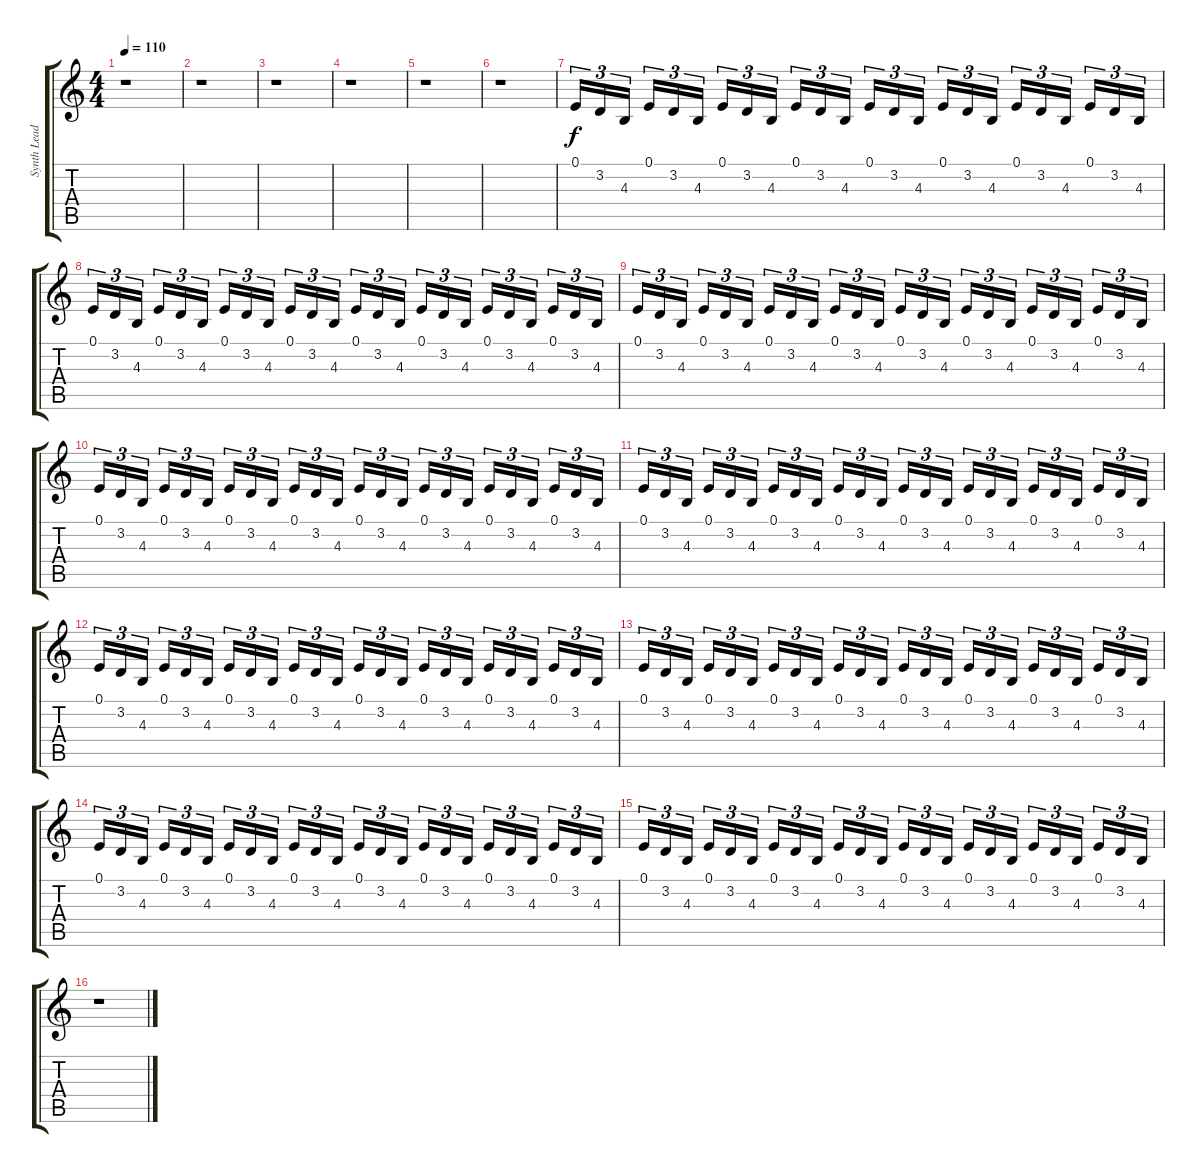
\track ("Synth Lead - Solo" "Synth Lead") {instrument lead5charang}
\staff {score tabs}
\tuning (E4 B3 G3 D3 A2 E2) {hide}
\ts (4 4)
\tempo 110
\clef g2
\ks c
r.1{dy pp} |
r.1 |
r.1 |
r.1 |
r.1 |
r.1 |
0.1.16{tu (3 2) dy f volume 9} 3.2.16{tu (3 2)} 4.3.16{tu (3 2)} 0.1.16{tu (3 2)} 3.2.16{tu (3 2)} 4.3.16{tu (3 2)} 0.1.16{tu (3 2)} 3.2.16{tu (3 2)} 4.3.16{tu (3 2)} 0.1.16{tu (3 2)} 3.2.16{tu (3 2)} 4.3.16{tu (3 2)} 0.1.16{tu (3 2) volume 9} 3.2.16{tu (3 2)} 4.3.16{tu (3 2)} 0.1.16{tu (3 2)} 3.2.16{tu (3 2)} 4.3.16{tu (3 2)} 0.1.16{tu (3 2)} 3.2.16{tu (3 2)} 4.3.16{tu (3 2)} 0.1.16{tu (3 2)} 3.2.16{tu (3 2)} 4.3.16{tu (3 2)} |
0.1.16{tu (3 2) volume 9} 3.2.16{tu (3 2)} 4.3.16{tu (3 2)} 0.1.16{tu (3 2)} 3.2.16{tu (3 2)} 4.3.16{tu (3 2)} 0.1.16{tu (3 2)} 3.2.16{tu (3 2)} 4.3.16{tu (3 2)} 0.1.16{tu (3 2)} 3.2.16{tu (3 2)} 4.3.16{tu (3 2)} 0.1.16{tu (3 2) volume 9} 3.2.16{tu (3 2)} 4.3.16{tu (3 2)} 0.1.16{tu (3 2)} 3.2.16{tu (3 2)} 4.3.16{tu (3 2)} 0.1.16{tu (3 2)} 3.2.16{tu (3 2)} 4.3.16{tu (3 2)} 0.1.16{tu (3 2)} 3.2.16{tu (3 2)} 4.3.16{tu (3 2)} |
0.1.16{tu (3 2) volume 9} 3.2.16{tu (3 2)} 4.3.16{tu (3 2)} 0.1.16{tu (3 2)} 3.2.16{tu (3 2)} 4.3.16{tu (3 2)} 0.1.16{tu (3 2)} 3.2.16{tu (3 2)} 4.3.16{tu (3 2)} 0.1.16{tu (3 2)} 3.2.16{tu (3 2)} 4.3.16{tu (3 2)} 0.1.16{tu (3 2) volume 9} 3.2.16{tu (3 2)} 4.3.16{tu (3 2)} 0.1.16{tu (3 2)} 3.2.16{tu (3 2)} 4.3.16{tu (3 2)} 0.1.16{tu (3 2)} 3.2.16{tu (3 2)} 4.3.16{tu (3 2)} 0.1.16{tu (3 2)} 3.2.16{tu (3 2)} 4.3.16{tu (3 2)} |
0.1.16{tu (3 2) volume 9} 3.2.16{tu (3 2)} 4.3.16{tu (3 2)} 0.1.16{tu (3 2)} 3.2.16{tu (3 2)} 4.3.16{tu (3 2)} 0.1.16{tu (3 2)} 3.2.16{tu (3 2)} 4.3.16{tu (3 2)} 0.1.16{tu (3 2)} 3.2.16{tu (3 2)} 4.3.16{tu (3 2)} 0.1.16{tu (3 2) volume 9} 3.2.16{tu (3 2)} 4.3.16{tu (3 2)} 0.1.16{tu (3 2)} 3.2.16{tu (3 2)} 4.3.16{tu (3 2)} 0.1.16{tu (3 2)} 3.2.16{tu (3 2)} 4.3.16{tu (3 2)} 0.1.16{tu (3 2)} 3.2.16{tu (3 2)} 4.3.16{tu (3 2)} |
0.1.16{tu (3 2) volume 9} 3.2.16{tu (3 2)} 4.3.16{tu (3 2)} 0.1.16{tu (3 2)} 3.2.16{tu (3 2)} 4.3.16{tu (3 2)} 0.1.16{tu (3 2)} 3.2.16{tu (3 2)} 4.3.16{tu (3 2)} 0.1.16{tu (3 2)} 3.2.16{tu (3 2)} 4.3.16{tu (3 2)} 0.1.16{tu (3 2) volume 9} 3.2.16{tu (3 2)} 4.3.16{tu (3 2)} 0.1.16{tu (3 2)} 3.2.16{tu (3 2)} 4.3.16{tu (3 2)} 0.1.16{tu (3 2)} 3.2.16{tu (3 2)} 4.3.16{tu (3 2)} 0.1.16{tu (3 2)} 3.2.16{tu (3 2)} 4.3.16{tu (3 2)} |
0.1.16{tu (3 2) volume 9} 3.2.16{tu (3 2)} 4.3.16{tu (3 2)} 0.1.16{tu (3 2)} 3.2.16{tu (3 2)} 4.3.16{tu (3 2)} 0.1.16{tu (3 2)} 3.2.16{tu (3 2)} 4.3.16{tu (3 2)} 0.1.16{tu (3 2)} 3.2.16{tu (3 2)} 4.3.16{tu (3 2)} 0.1.16{tu (3 2) volume 9} 3.2.16{tu (3 2)} 4.3.16{tu (3 2)} 0.1.16{tu (3 2)} 3.2.16{tu (3 2)} 4.3.16{tu (3 2)} 0.1.16{tu (3 2)} 3.2.16{tu (3 2)} 4.3.16{tu (3 2)} 0.1.16{tu (3 2)} 3.2.16{tu (3 2)} 4.3.16{tu (3 2)} |
0.1.16{tu (3 2) volume 9} 3.2.16{tu (3 2)} 4.3.16{tu (3 2)} 0.1.16{tu (3 2)} 3.2.16{tu (3 2)} 4.3.16{tu (3 2)} 0.1.16{tu (3 2)} 3.2.16{tu (3 2)} 4.3.16{tu (3 2)} 0.1.16{tu (3 2)} 3.2.16{tu (3 2)} 4.3.16{tu (3 2)} 0.1.16{tu (3 2) volume 9} 3.2.16{tu (3 2)} 4.3.16{tu (3 2)} 0.1.16{tu (3 2)} 3.2.16{tu (3 2)} 4.3.16{tu (3 2)} 0.1.16{tu (3 2)} 3.2.16{tu (3 2)} 4.3.16{tu (3 2)} 0.1.16{tu (3 2)} 3.2.16{tu (3 2)} 4.3.16{tu (3 2)} |
0.1.16{tu (3 2) volume 9} 3.2.16{tu (3 2)} 4.3.16{tu (3 2)} 0.1.16{tu (3 2)} 3.2.16{tu (3 2)} 4.3.16{tu (3 2)} 0.1.16{tu (3 2)} 3.2.16{tu (3 2)} 4.3.16{tu (3 2)} 0.1.16{tu (3 2)} 3.2.16{tu (3 2)} 4.3.16{tu (3 2)} 0.1.16{tu (3 2) volume 9} 3.2.16{tu (3 2)} 4.3.16{tu (3 2)} 0.1.16{tu (3 2)} 3.2.16{tu (3 2)} 4.3.16{tu (3 2)} 0.1.16{tu (3 2)} 3.2.16{tu (3 2)} 4.3.16{tu (3 2)} 0.1.16{tu (3 2)} 3.2.16{tu (3 2)} 4.3.16{tu (3 2)} |
0.1.16{tu (3 2) volume 9} 3.2.16{tu (3 2)} 4.3.16{tu (3 2)} 0.1.16{tu (3 2)} 3.2.16{tu (3 2)} 4.3.16{tu (3 2)} 0.1.16{tu (3 2)} 3.2.16{tu (3 2)} 4.3.16{tu (3 2)} 0.1.16{tu (3 2)} 3.2.16{tu (3 2)} 4.3.16{tu (3 2)} 0.1.16{tu (3 2) volume 9} 3.2.16{tu (3 2)} 4.3.16{tu (3 2)} 0.1.16{tu (3 2)} 3.2.16{tu (3 2)} 4.3.16{tu (3 2)} 0.1.16{tu (3 2)} 3.2.16{tu (3 2)} 4.3.16{tu (3 2)} 0.1.16{tu (3 2)} 3.2.16{tu (3 2)} 4.3.16{tu (3 2)} |
r.1{volume 13}
